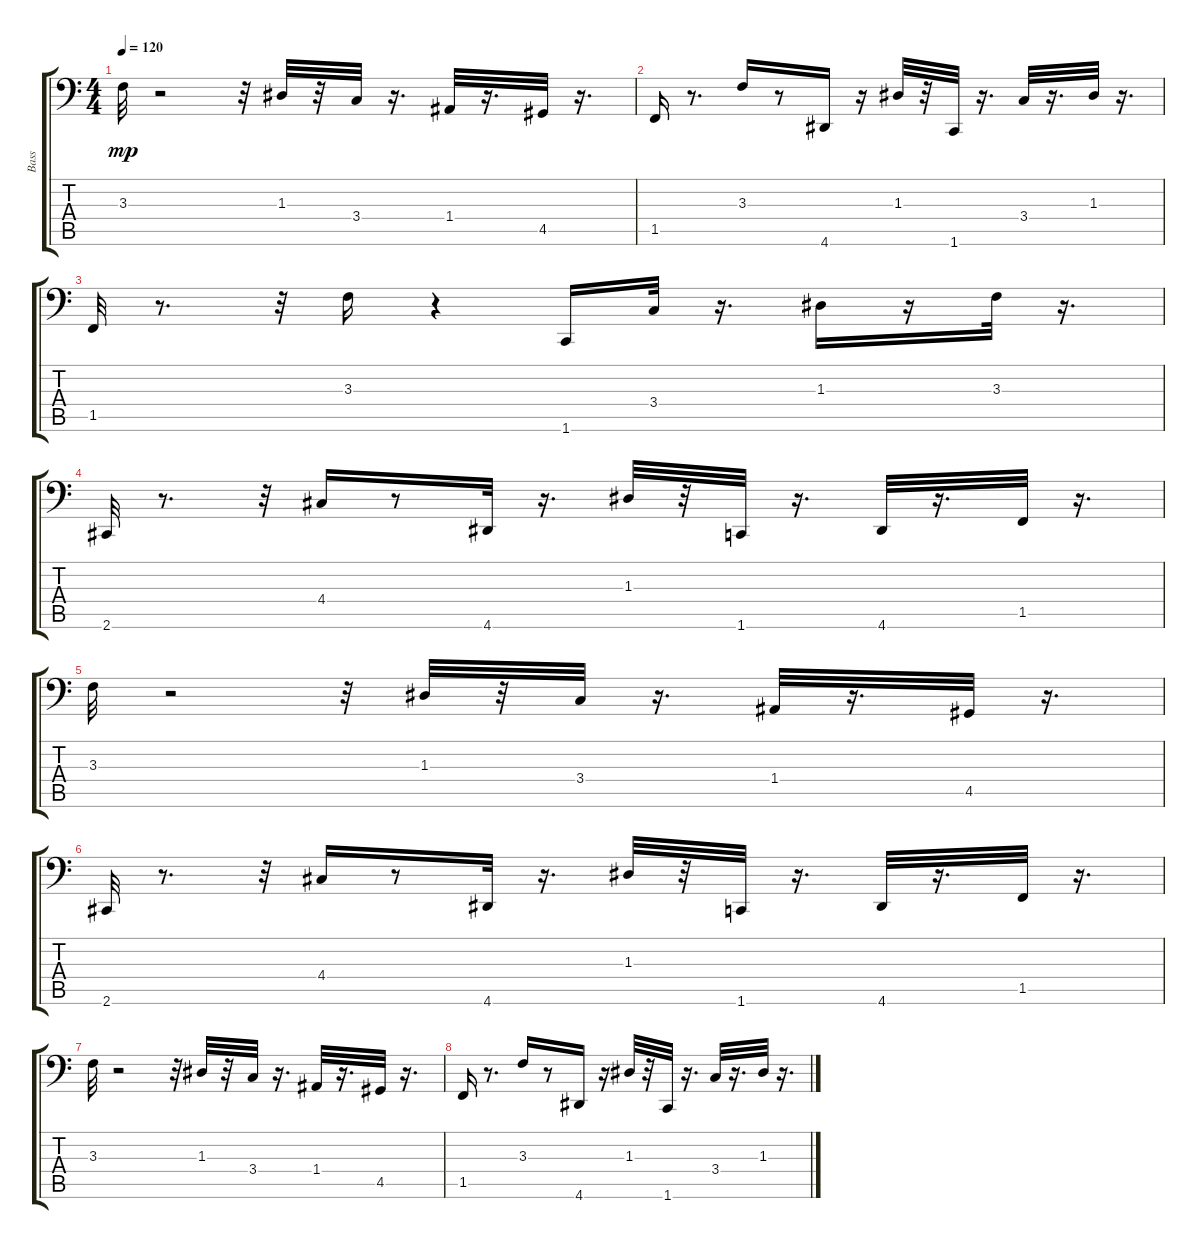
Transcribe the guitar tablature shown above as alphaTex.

\track ("Bass" "Bass") {instrument synthbass1}
\staff {score tabs}
\tuning (C3 G2 D2 A1 E1 B0) {hide}
\ts (4 4)
\tempo 120
\clef f4
\ks c
3.3.32{dy mp} r.2 r.32 1.3.32 r.32 3.4.32 r.16{d} 1.4.32 r.16{d} 4.5.32 r.16{d} |
1.5.16 r.8{d} 3.3.16 r.8 4.6.16 r.16 1.3.32 r.32 1.6.32 r.16{d} 3.4.32 r.16{d} 1.3.32 r.16{d} |
1.5.32 r.8{d} r.32 3.3.16 r.4 1.6.16 3.4.32 r.16{d} 1.3.16 r.16 3.3.32 r.16{d} |
2.6.32 r.8{d} r.32 4.4.16 r.8 4.6.32 r.16{d} 1.3.32 r.32 1.6.32 r.16{d} 4.6.32 r.16{d} 1.5.32 r.16{d} |
3.3.32 r.2 r.32 1.3.32 r.32 3.4.32 r.16{d} 1.4.32 r.16{d} 4.5.32 r.16{d} |
2.6.32 r.8{d} r.32 4.4.16 r.8 4.6.32 r.16{d} 1.3.32 r.32 1.6.32 r.16{d} 4.6.32 r.16{d} 1.5.32 r.16{d} |
3.3.32 r.2 r.32 1.3.32 r.32 3.4.32 r.16{d} 1.4.32 r.16{d} 4.5.32 r.16{d} |
1.5.16 r.8{d} 3.3.16 r.8 4.6.16 r.16 1.3.32 r.32 1.6.32 r.16{d} 3.4.32 r.16{d} 1.3.32 r.16{d}
